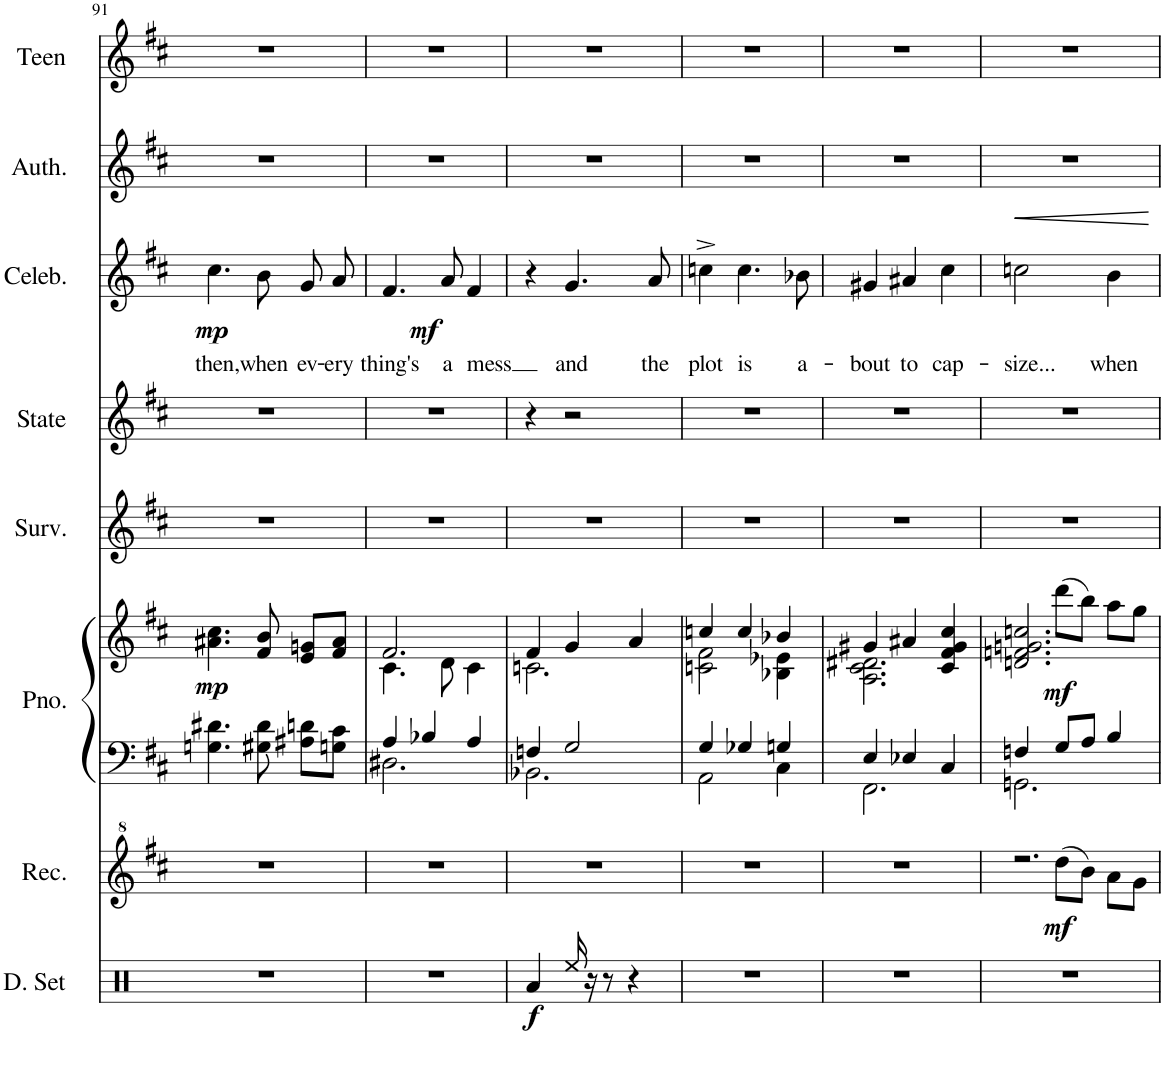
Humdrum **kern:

**kern	**dynam	**kern	**dynam	**kern	**kern	**dynam	**kern	**kern	**kern	**text	**dynam	**kern	**kern
*part8	*part8	*part7	*part7	*part6	*part6	*part6	*part5	*part4	*part3	*part3	*part3	*part2	*part1
*staff9	*staff9	*staff8	*staff8	*staff7	*staff6	*staff6/7	*staff5	*staff4	*staff3	*staff3	*staff3	*staff2	*staff1
*I"Drumset	*	*I"Recorder	*	*I"Piano	*	*	*I"Survivor Thea	*I"State Artist	*I"Celebrity Thea	*	*	*I"Author Thea	*I"Teen Thea
*I'D. Set	*	*I'Rec.	*	*I'Pno.	*	*	*I'Surv.	*I'State	*I'Celeb.	*	*	*I'Auth.	*I'Teen
!!LO:PB:g=z
*clefX	*	*clefG^2	*	*clefF4	*clefG2	*	*clefG2	*clefG2	*clefG2	*	*	*clefG2	*clefG2
*	*	*	*	*	*	*	*	*ITrd1c2	*	*	*	*	*
*k[f#]	*	*k[f#c#]	*	*k[f#c#]	*k[f#c#]	*	*k[f#c#]	*k[f#c#]	*k[f#c#]	*	*	*k[f#c#]	*k[f#c#]
*M3/4	*	*M3/4	*	*M3/4	*M3/4	*	*M3/4	*M3/4	*M3/4	*	*	*M3/4	*M3/4
=91	=91	=91	=91	=91	=91	=91	=91	=91	=91	=91	=91	=91	=91
!	!	!	!	!	!	!LO:DY:b	!	!	!	!LO:LY:b	!LO:DY:b	!	!
2.r	.	2.r	.	4.Gn\ 4.d#X\	4.a#X\ 4.cc#\	mp	2.r	2.r	4.cc#\	then,	mp	2.r	2.r
!	!	!	!	!	!	!	!	!	!	!LO:LY:b	!	!	!
.	.	.	.	8G#X\ 8d#\	8f#/ 8b/	.	.	.	8b\	when	.	.	.
!	!	!	!	!	!	!	!	!	!	!LO:LY:b	!	!	!
.	.	.	.	8A#X\ 8dn\L	8e/ 8gn/L	.	.	.	8g/L	ev-	.	.	.
!	!	!	!	!	!	!	!	!	!	!LO:LY:b	!	!	!
.	.	.	.	8Gn\ 8c#\J	8f#/ 8a#/J	.	.	.	8a/J	-ery	.	.	.
=92	=92	=92	=92	=92	=92	=92	=92	=92	=92	=92	=92	=92	=92
*	*	*	*	*^	*^	*	*	*	*	*	*	*	*
!	!	!	!	!	!	!	!	!	!	!	!	!LO:LY:b	!	!	!
*	*	*	*	*	*	*	*	*	*	*	*^	*	*	*	*
2.r	.	2.r	.	4A/	2.D#X\	2.f#/	4.c#\	.	2.r	2.r	4.f#/	4ryy	thing's	.	2.r	2.r
!	!	!	!	!	!	!	!	!	!	!	!	!	!	!LO:DY:b	!	!
.	.	.	.	4B-X/	.	.	.	.	.	.	.	2ryy	.	mf	.	.
!	!	!	!	!	!	!	!	!	!	!	!	!	!LO:LY:b	!	!	!
.	.	.	.	.	.	.	8d\	.	.	.	8a/	.	a	.	.	.
!	!	!	!	!	!	!	!	!	!	!	!	!	!LO:LY:b	!	!	!
.	.	.	.	4A/	.	.	4c#\	.	.	.	4f#/	.	mess	.	.	.
=93	=93	=93	=93	=93	=93	=93	=93	=93	=93	=93	=93	=93	=93	=93	=93	=93
!	!LO:DY:b	!	!	!	!	!	!	!	!	!	!	!	!	!	!	!
*	*	*	*	*	*	*	*	*	*	*	*v	*v	*	*	*	*
4Ra/	f	2.r	.	4Fn/	2.BB-X\	4f#/	2.cn\	.	2.r	4r	4r	.	.	2.r	2.r
!	!	!	!	!	!	!	!	!	!	!	!	!LO:LY:b	!	!	!
16Ree/	.	.	.	2G/	.	4g/	.	.	.	2r	4.g/	and	.	.	.
16r	.	.	.	.	.	.	.	.	.	.	.	.	.	.	.
8r	.	.	.	.	.	.	.	.	.	.	.	.	.	.	.
4r	.	.	.	.	.	4a/	.	.	.	.	.	.	.	.	.
!	!	!	!	!	!	!	!	!	!	!	!	!LO:LY:b	!	!	!
.	.	.	.	.	.	.	.	.	.	.	8a/	the	.	.	.
=94	=94	=94	=94	=94	=94	=94	=94	=94	=94	=94	=94	=94	=94	=94	=94
!	!	!	!	!	!	!	!	!	!	!	!	!LO:LY:b	!	!	!
2.r	.	2.r	.	4G/	2AA\	4ccn/	2cn\ 2f#\	.	2.r	2.r	4ccn^\	plot	.	2.r	2.r
!	!	!	!	!	!	!	!	!	!	!	!	!LO:LY:b	!	!	!
.	.	.	.	4G-X/	.	4cc/	.	.	.	.	4.cc\	is	.	.	.
.	.	.	.	4Gn/	4C#\	4b-X/	4B-X\ 4e-X\	.	.	.	.	.	.	.	.
!	!	!	!	!	!	!	!	!	!	!	!	!LO:LY:b	!	!	!
.	.	.	.	.	.	.	.	.	.	.	8b-X\	a-	.	.	.
=95	=95	=95	=95	=95	=95	=95	=95	=95	=95	=95	=95	=95	=95	=95	=95
!	!	!	!	!	!	!	!	!	!	!	!	!LO:LY:b	!	!	!
2.r	.	2.r	.	4E/	2.FF#\	4g#X/	2.A\ 2.c#\ 2.d#X\	.	2.r	2.r	4g#X/	-bout	.	2.r	2.r
!	!	!	!	!	!	!	!	!	!	!	!	!LO:LY:b	!	!	!
.	.	.	.	4E-X/	.	4a#X/	.	.	.	.	4a#X/	to	.	.	.
!	!	!	!	!	!	!	!	!	!	!	!	!LO:LY:b	!	!	!
.	.	.	.	4C#/	.	4c#/ 4f#/ 4g#/ 4cc#/	.	.	.	.	4cc#\	cap-	.	.	.
=96	=96	=96	=96	=96	=96	=96	=96	=96	=96	=96	=96	=96	=96	=96	=96
*	*	*^	*	*	*	*	*	*	*	*	*	*	*	*	*
!	!	!	!	!	!	!	!	!	!	!	!	!	!LO:LY:b	!LO:HP:b	!	!
2.r	.	2.r	4ryy	.	4Fn/	2.GGn\	2.dn/ 2.fn/ 2.gn/ 2.ccn/	4ryy	.	2.r	2.r	2ccn\	-size...	<	2.r	2.r
!	!	!	!	!LO:DY:b	!	!	!	!	!LO:DY:b	!	!	!	!	!	!	!
.	.	.	(>8ddd\L	mf	8G/L	.	.	(>8ddd\L	mf	.	.	.	.	.	.	.
.	.	.	8bb\J)	.	8A/J	.	.	8bb\J)	.	.	.	.	.	.	.	.
!	!	!	!	!	!	!	!	!	!	!	!	!	!LO:LY:b	!	!	!
.	.	.	8aa\L	.	4B/	.	.	8aa\L	.	.	.	4b\	when	.	.	.
.	.	.	8gg\J	.	.	.	.	8gg\J	.	.	.	.	.	.	.	.
*	*	*v	*v	*	*	*	*	*	*	*	*	*	*	*	*	*
*	*	*	*	*v	*v	*	*	*	*	*	*	*	*	*	*
*	*	*	*	*	*v	*v	*	*	*	*	*	*	*	*
.	.	.	.	.	.	.	.	.	.	.	[	.	.
=	=	=	=	=	=	=	=	=	=	=	=	=	=
*-	*-	*-	*-	*-	*-	*-	*-	*-	*-	*-	*-	*-	*-
